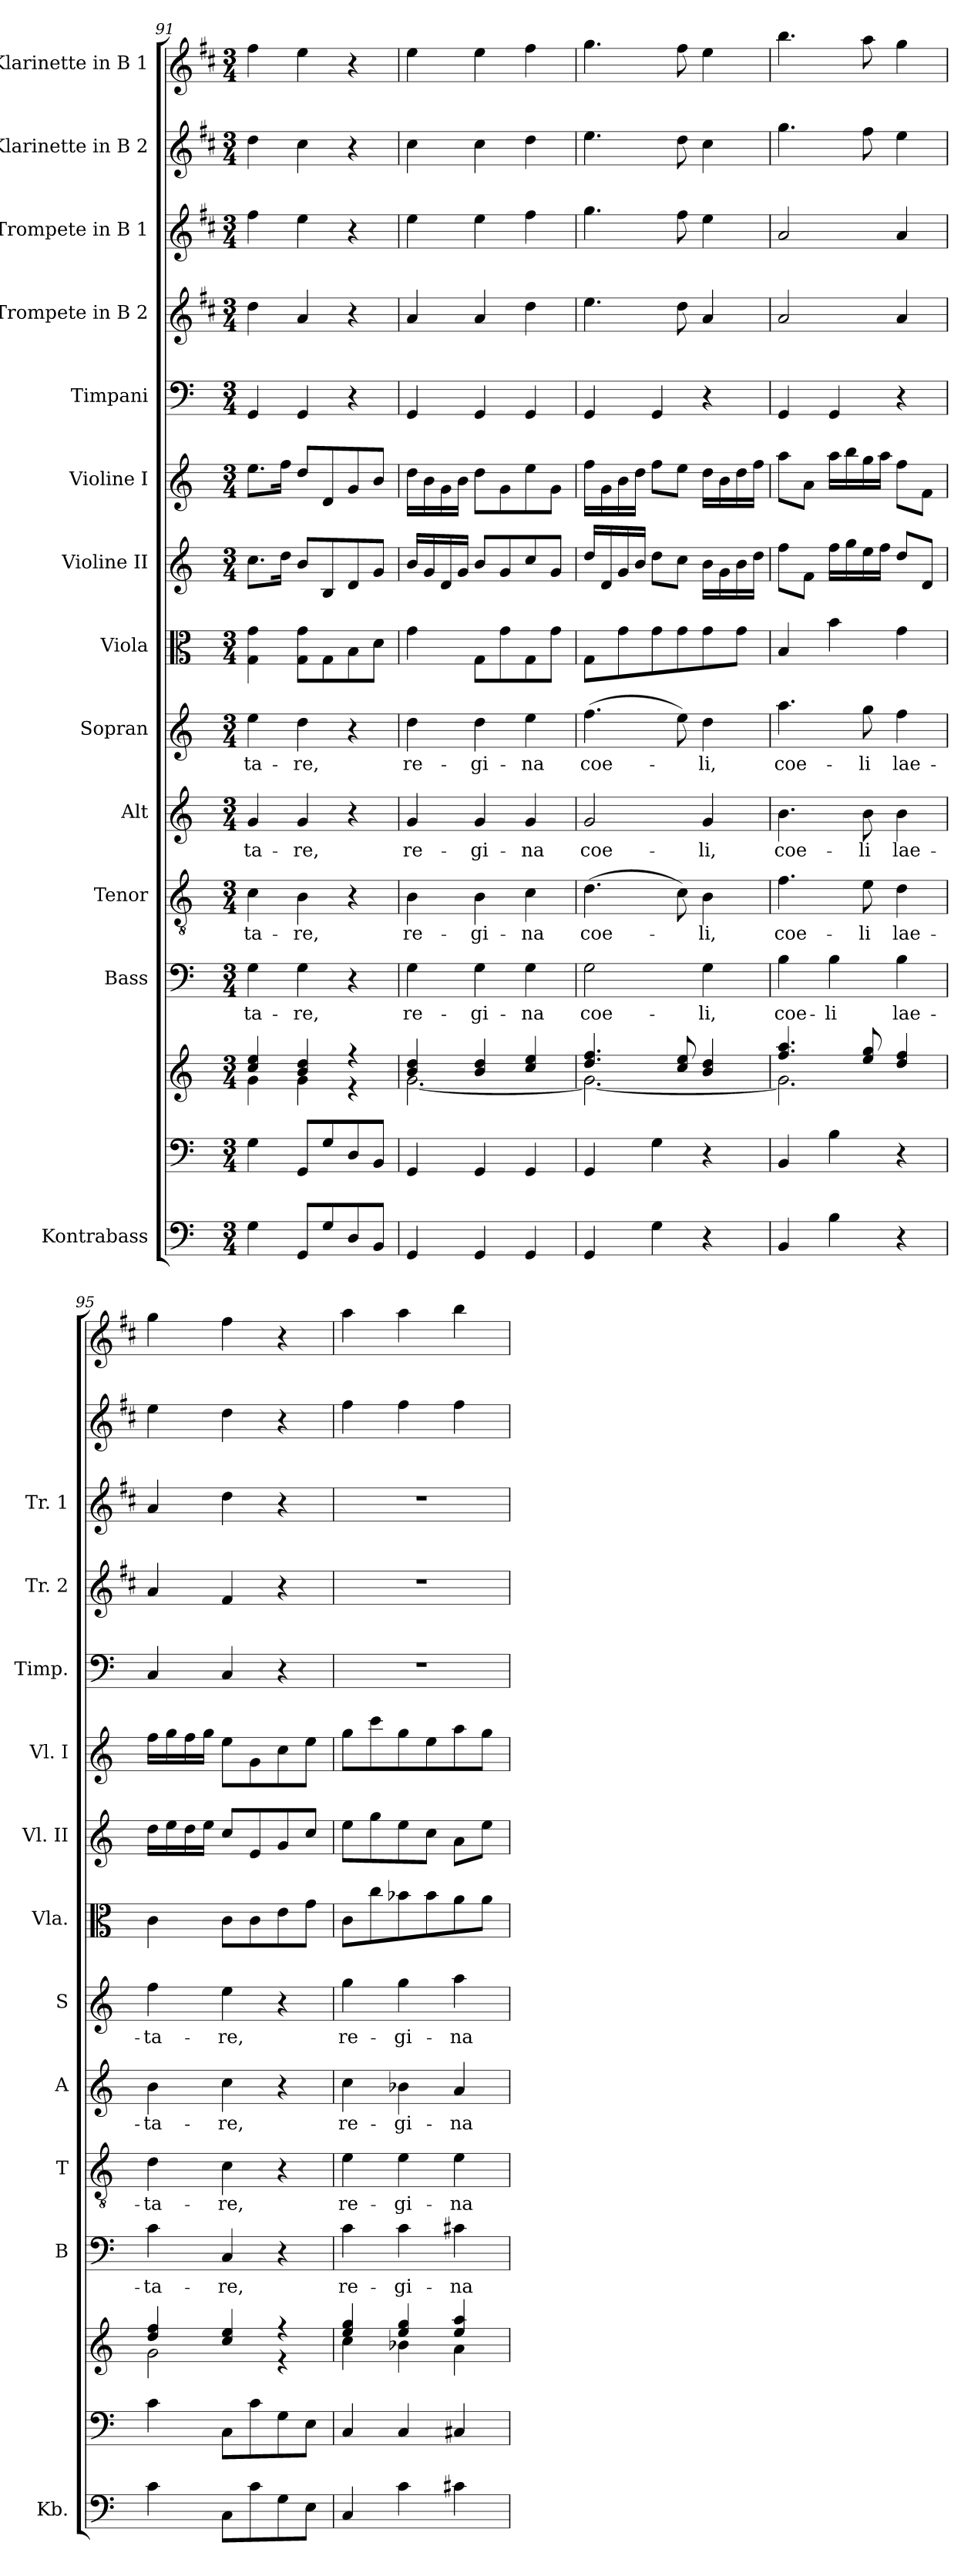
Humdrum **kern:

**kern	**kern	**kern	**kern	**text	**kern	**text	**kern	**text	**kern	**text	**kern	**kern	**kern	**kern	**kern	**kern	**kern	**kern
*part14	*part13	*part13	*part12	*part12	*part11	*part11	*part10	*part10	*part9	*part9	*part8	*part7	*part6	*part5	*part4	*part3	*part2	*part1
*staff15	*staff14	*staff13	*staff12	*staff12	*staff11	*staff11	*staff10	*staff10	*staff9	*staff9	*staff8	*staff7	*staff6	*staff5	*staff4	*staff3	*staff2	*staff1
*I"Kontrabass	*	*	*I"Bass	*	*I"Tenor	*	*I"Alt	*	*I"Sopran	*	*I"Viola	*I"Violine II	*I"Violine I	*I"Timpani	*I"Trompete in B 2	*I"Trompete in B 1	*I"Klarinette in B 2	*I"Klarinette in B 1
*I'Kb.	*	*	*I'B	*	*I'T	*	*I'A	*	*I'S	*	*I'Vla.	*I'Vl. II	*I'Vl. I	*I'Timp.	*I'Tr. 2	*I'Tr. 1	*	*
*clefF4	*clefF4	*clefG2	*clefF4	*	*clefGv2	*	*clefG2	*	*clefG2	*	*clefC3	*clefG2	*clefG2	*clefF4	*clefG2	*clefG2	*clefG2	*clefG2
*ITrd7c12	*	*	*	*	*	*	*	*	*	*	*	*	*	*	*ITrd1c2	*ITrd1c2	*ITrd1c2	*ITrd1c2
*k[]	*k[]	*k[]	*k[]	*	*k[]	*	*k[]	*	*k[]	*	*k[]	*k[]	*k[]	*k[]	*k[]	*k[]	*k[]	*k[]
*C:	*C:	*C:	*C:	*	*C:	*	*C:	*	*C:	*	*C:	*C:	*C:	*C:	*C:	*C:	*C:	*C:
*M3/4	*M3/4	*M3/4	*M3/4	*	*M3/4	*	*M3/4	*	*M3/4	*	*M3/4	*M3/4	*M3/4	*M3/4	*M3/4	*M3/4	*M3/4	*M3/4
=91	=91	=91	=91	=91	=91	=91	=91	=91	=91	=91	=91	=91	=91	=91	=91	=91	=91	=91
*	*	*^	*	*	*	*	*	*	*	*	*	*	*	*	*	*	*	*
!	!	!	!	!	!LO:LY:b	!	!LO:LY:b	!	!LO:LY:b	!	!LO:LY:b	!	!	!	!	!	!	!	!
4GG\	4G\	4cc/ 4ee/	4g\	4G\	-ta-	4c\	-ta-	4g/	-ta-	4ee\	-ta-	4G\ 4g\	8.cc\L	8.ee\L	4GG/	4cc\	4ee\	4cc\	4ee\
.	.	.	.	.	.	.	.	.	.	.	.	.	16dd\Jk	16ff\Jk	.	.	.	.	.
!	!	!	!	!	!LO:LY:b	!	!LO:LY:b	!	!LO:LY:b	!	!LO:LY:b	!	!	!	!	!	!	!	!
8GGG/L	8GG/L	4b/ 4dd/	4g\	4G\	-re,	4B\	-re,	4g/	-re,	4dd\	-re,	8G\ 8g\L	8b/L	8dd/L	4GG/	4g/	4dd\	4b\	4dd\
8GG/	8G/	.	.	.	.	.	.	.	.	.	.	8G\	8B/	8d/	.	.	.	.	.
8DD/	8D/	4r	4r	4r	.	4r	.	4r	.	4r	.	8B\	8d/	8g/	4r	4r	4r	4r	4r
8BBB/J	8BB/J	.	.	.	.	.	.	.	.	.	.	8d\J	8g/J	8b/J	.	.	.	.	.
!!LO:PB:g=z
=92	=92	=92	=92	=92	=92	=92	=92	=92	=92	=92	=92	=92	=92	=92	=92	=92	=92	=92	=92
!	!	!	!	!	!LO:LY:b	!	!LO:LY:b	!	!LO:LY:b	!	!LO:LY:b	!	!	!	!	!	!	!	!
4GGG/	4GG/	4b/ 4dd/	[<2.g\	4G\	re-	4B\	re-	4g/	re-	4dd\	re-	4g\	16b/LL	16dd\LL	4GG/	4g/	4dd\	4b\	4dd\
.	.	.	.	.	.	.	.	.	.	.	.	.	16g/	16b\	.	.	.	.	.
.	.	.	.	.	.	.	.	.	.	.	.	.	16d/	16g\	.	.	.	.	.
.	.	.	.	.	.	.	.	.	.	.	.	.	16g/JJ	16b\JJ	.	.	.	.	.
!	!	!	!	!	!LO:LY:b	!	!LO:LY:b	!	!LO:LY:b	!	!LO:LY:b	!	!	!	!	!	!	!	!
4GGG/	4GG/	4b/ 4dd/	.	4G\	-gi-	4B\	-gi-	4g/	-gi-	4dd\	-gi-	8G\L	8b/L	8dd\L	4GG/	4g/	4dd\	4b\	4dd\
.	.	.	.	.	.	.	.	.	.	.	.	8g\	8g/	8g\	.	.	.	.	.
!	!	!	!	!	!LO:LY:b	!	!LO:LY:b	!	!LO:LY:b	!	!LO:LY:b	!	!	!	!	!	!	!	!
4GGG/	4GG/	4cc/ 4ee/	.	4G\	-na	4c\	-na	4g/	-na	4ee\	-na	8G\	8cc/	8ee\	4GG/	4cc\	4ee\	4cc\	4ee\
.	.	.	.	.	.	.	.	.	.	.	.	8g\J	8g/J	8g\J	.	.	.	.	.
=93	=93	=93	=93	=93	=93	=93	=93	=93	=93	=93	=93	=93	=93	=93	=93	=93	=93	=93	=93
!	!	!	!	!	!LO:LY:b	!	!LO:LY:b	!	!LO:LY:b	!	!LO:LY:b	!	!	!	!	!	!	!	!
4GGG/	4GG/	4.dd/ 4.ff/	2.g\_	2G\	coe-	(>4.d\	coe-	2g/	coe-	(>4.ff\	coe-	8G\L	16dd/LL	16ff\LL	4GG/	4.dd\	4.ff\	4.dd\	4.ff\
.	.	.	.	.	.	.	.	.	.	.	.	.	16d/	16g\	.	.	.	.	.
.	.	.	.	.	.	.	.	.	.	.	.	8g\	16g/	16b\	.	.	.	.	.
.	.	.	.	.	.	.	.	.	.	.	.	.	16b/JJ	16dd\JJ	.	.	.	.	.
4GG\	4G\	.	.	.	.	.	.	.	.	.	.	8g\	8dd\L	8ff\L	4GG/	.	.	.	.
.	.	8cc/ 8ee/	.	.	.	8c\)	.	.	.	8ee\)	.	8g\	8cc\J	8ee\J	.	8cc\	8ee\	8cc\	8ee\
!	!	!	!	!	!LO:LY:b	!	!LO:LY:b	!	!LO:LY:b	!	!LO:LY:b	!	!	!	!	!	!	!	!
4r	4r	4b/ 4dd/	.	4G\	-li,	4B\	-li,	4g/	-li,	4dd\	-li,	8g\	16b\LL	16dd\LL	4r	4g/	4dd\	4b\	4dd\
.	.	.	.	.	.	.	.	.	.	.	.	.	16g\	16b\	.	.	.	.	.
.	.	.	.	.	.	.	.	.	.	.	.	8g\J	16b\	16dd\	.	.	.	.	.
.	.	.	.	.	.	.	.	.	.	.	.	.	16dd\JJ	16ff\JJ	.	.	.	.	.
=94	=94	=94	=94	=94	=94	=94	=94	=94	=94	=94	=94	=94	=94	=94	=94	=94	=94	=94	=94
!	!	!	!	!	!LO:LY:b	!	!LO:LY:b	!	!LO:LY:b	!	!LO:LY:b	!	!	!	!	!	!	!	!
4BBB/	4BB/	4.ff/ 4.aa/	2.g\]	4B\	coe-	4.f\	coe-	4.b\	coe-	4.aa\	coe-	4B/	8ff\L	8aa\L	4GG/	2g/	2g/	4.ff\	4.aa\
.	.	.	.	.	.	.	.	.	.	.	.	.	8f\J	8a\J	.	.	.	.	.
!	!	!	!	!	!LO:LY:b	!	!	!	!	!	!	!	!	!	!	!	!	!	!
4BB\	4B\	.	.	4B\	-li	.	.	.	.	.	.	4b\	16ff\LL	16aa\LL	4GG/	.	.	.	.
.	.	.	.	.	.	.	.	.	.	.	.	.	16gg\	16bb\	.	.	.	.	.
!	!	!	!	!	!	!	!LO:LY:b	!	!LO:LY:b	!	!LO:LY:b	!	!	!	!	!	!	!	!
.	.	8ee/ 8gg/	.	.	.	8e\	-li	8b\	-li	8gg\	-li	.	16ee\	16gg\	.	.	.	8ee\	8gg\
.	.	.	.	.	.	.	.	.	.	.	.	.	16ff\JJ	16aa\JJ	.	.	.	.	.
!	!	!	!	!	!LO:LY:b	!	!LO:LY:b	!	!LO:LY:b	!	!LO:LY:b	!	!	!	!	!	!	!	!
4r	4r	4dd/ 4ff/	.	4B\	lae-	4d\	lae-	4b\	lae-	4ff\	lae-	4g\	8dd/L	8ff\L	4r	4g/	4g/	4dd\	4ff\
.	.	.	.	.	.	.	.	.	.	.	.	.	8d/J	8f\J	.	.	.	.	.
=95	=95	=95	=95	=95	=95	=95	=95	=95	=95	=95	=95	=95	=95	=95	=95	=95	=95	=95	=95
!	!	!	!	!	!LO:LY:b	!	!LO:LY:b	!	!LO:LY:b	!	!LO:LY:b	!	!	!	!	!	!	!	!
4C\	4c\	4dd/ 4ff/	2g\	4c\	-ta-	4d\	-ta-	4b\	-ta-	4ff\	-ta-	4c\	16dd\LL	16ff\LL	4C/	4g/	4g/	4dd\	4ff\
.	.	.	.	.	.	.	.	.	.	.	.	.	16ee\	16gg\	.	.	.	.	.
.	.	.	.	.	.	.	.	.	.	.	.	.	16dd\	16ff\	.	.	.	.	.
.	.	.	.	.	.	.	.	.	.	.	.	.	16ee\JJ	16gg\JJ	.	.	.	.	.
!	!	!	!	!	!LO:LY:b	!	!LO:LY:b	!	!LO:LY:b	!	!LO:LY:b	!	!	!	!	!	!	!	!
8CC\L	8C\L	4cc/ 4ee/	.	4C/	-re,	4c\	-re,	4cc\	-re,	4ee\	-re,	8c\L	8cc/L	8ee\L	4C/	4e/	4cc\	4cc\	4ee\
8C\	8c\	.	.	.	.	.	.	.	.	.	.	8c\	8e/	8g\	.	.	.	.	.
8GG\	8G\	4r	4r	4r	.	4r	.	4r	.	4r	.	8e\	8g/	8cc\	4r	4r	4r	4r	4r
8EE\J	8E\J	.	.	.	.	.	.	.	.	.	.	8g\J	8cc/J	8ee\J	.	.	.	.	.
=96	=96	=96	=96	=96	=96	=96	=96	=96	=96	=96	=96	=96	=96	=96	=96	=96	=96	=96	=96
!	!	!	!	!	!LO:LY:b	!	!LO:LY:b	!	!LO:LY:b	!	!LO:LY:b	!	!	!	!	!	!	!	!
4CC/	4C/	4ee/ 4gg/	4cc\	4c\	re-	4e\	re-	4cc\	re-	4gg\	re-	8c\L	8ee\L	8gg\L	2.r	2.r	2.r	4ee\	4gg\
.	.	.	.	.	.	.	.	.	.	.	.	8cc\	8gg\	8ccc\	.	.	.	.	.
!	!	!	!	!	!LO:LY:b	!	!LO:LY:b	!	!LO:LY:b	!	!LO:LY:b	!	!	!	!	!	!	!	!
4C\	4C/	4ee/ 4gg/	4b-X\	4c\	-gi-	4e\	-gi-	4b-X\	-gi-	4gg\	-gi-	8b-X\	8ee\	8gg\	.	.	.	4ee\	4gg\
.	.	.	.	.	.	.	.	.	.	.	.	8b-\	8cc\J	8ee\	.	.	.	.	.
!	!	!	!	!	!LO:LY:b	!	!LO:LY:b	!	!LO:LY:b	!	!LO:LY:b	!	!	!	!	!	!	!	!
4C#X\	4C#X/	4ee/ 4aa/	4a\	4c#X\	-na	4e\	-na	4a/	-na	4aa\	-na	8a\	8a\L	8aa\	.	.	.	4ee\	4aa\
.	.	.	.	.	.	.	.	.	.	.	.	8a\J	8ee\J	8gg\J	.	.	.	.	.
*	*	*v	*v	*	*	*	*	*	*	*	*	*	*	*	*	*	*	*	*
=	=	=	=	=	=	=	=	=	=	=	=	=	=	=	=	=	=	=
*-	*-	*-	*-	*-	*-	*-	*-	*-	*-	*-	*-	*-	*-	*-	*-	*-	*-	*-
